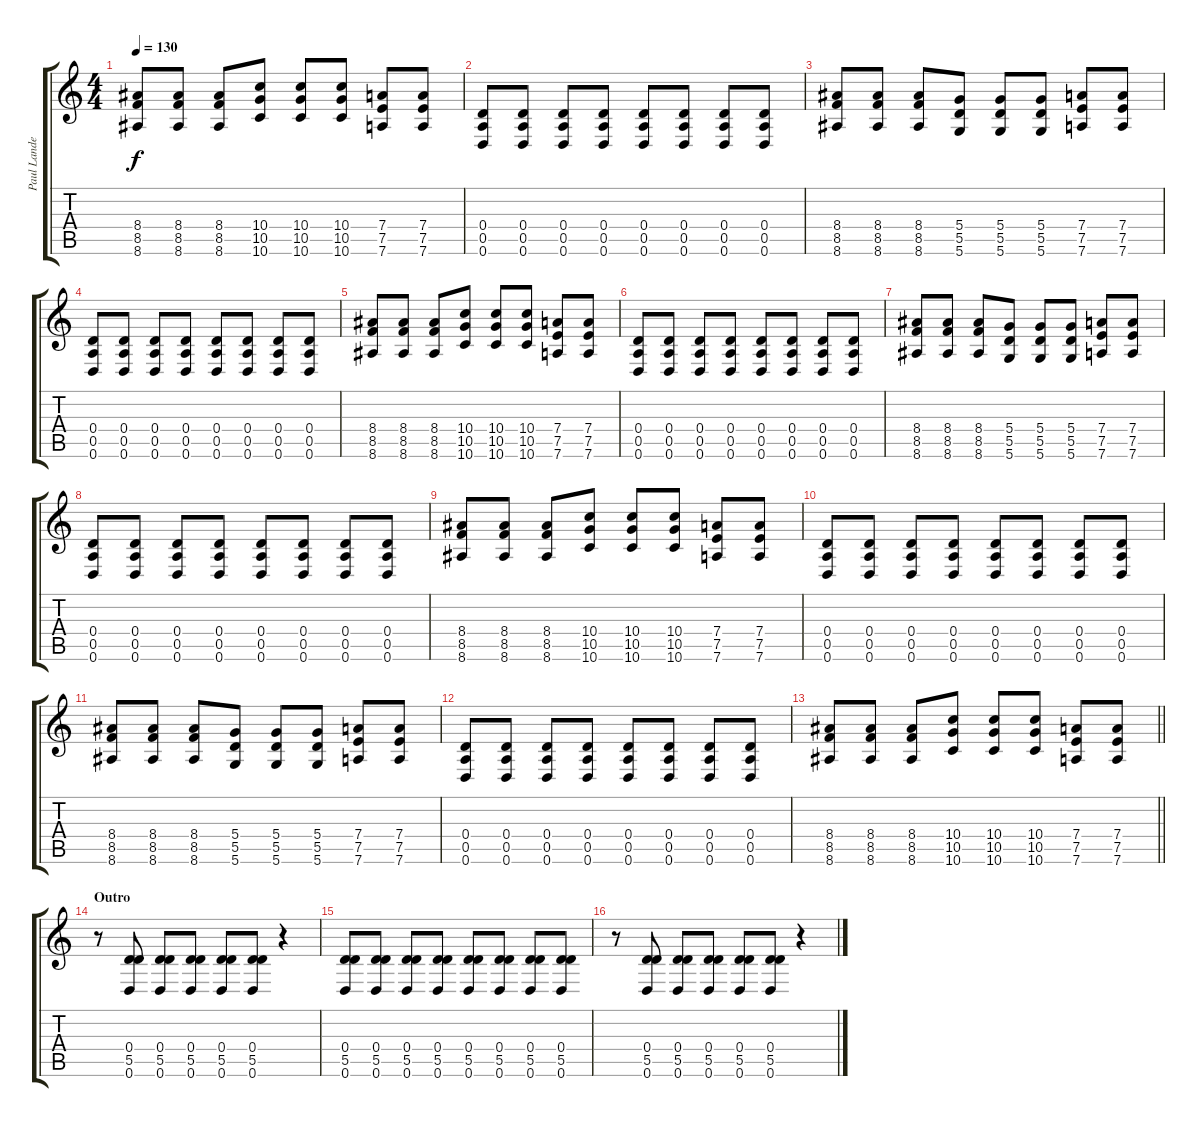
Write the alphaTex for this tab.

\track ("Paul Landers" "Paul Lande") {instrument distortionguitar}
\staff {score tabs}
\tuning (E4 B3 G3 D3 A2 D2) {hide}
\ts (4 4)
\tempo 130
\clef g2
\ks c
(8.4 8.5 8.6).8{dy f} (8.4 8.5 8.6).8 (8.4 8.5 8.6).8 (10.4 10.5 10.6).8 (10.4 10.5 10.6).8 (10.4 10.5 10.6).8 (7.4 7.5 7.6).8 (7.4 7.5 7.6).8 |
(0.4 0.5 0.6).8 (0.4 0.5 0.6).8 (0.4 0.5 0.6).8 (0.4 0.5 0.6).8 (0.4 0.5 0.6).8 (0.4 0.5 0.6).8 (0.4 0.5 0.6).8 (0.4 0.5 0.6).8 |
(8.4 8.5 8.6).8 (8.4 8.5 8.6).8 (8.4 8.5 8.6).8 (5.4 5.5 5.6).8 (5.4 5.5 5.6).8 (5.4 5.5 5.6).8 (7.4 7.5 7.6).8 (7.4 7.5 7.6).8 |
(0.4 0.5 0.6).8 (0.4 0.5 0.6).8 (0.4 0.5 0.6).8 (0.4 0.5 0.6).8 (0.4 0.5 0.6).8 (0.4 0.5 0.6).8 (0.4 0.5 0.6).8 (0.4 0.5 0.6).8 |
(8.4 8.5 8.6).8 (8.4 8.5 8.6).8 (8.4 8.5 8.6).8 (10.4 10.5 10.6).8 (10.4 10.5 10.6).8 (10.4 10.5 10.6).8 (7.4 7.5 7.6).8 (7.4 7.5 7.6).8 |
(0.4 0.5 0.6).8 (0.4 0.5 0.6).8 (0.4 0.5 0.6).8 (0.4 0.5 0.6).8 (0.4 0.5 0.6).8 (0.4 0.5 0.6).8 (0.4 0.5 0.6).8 (0.4 0.5 0.6).8 |
(8.4 8.5 8.6).8 (8.4 8.5 8.6).8 (8.4 8.5 8.6).8 (5.4 5.5 5.6).8 (5.4 5.5 5.6).8 (5.4 5.5 5.6).8 (7.4 7.5 7.6).8 (7.4 7.5 7.6).8 |
(0.4 0.5 0.6).8 (0.4 0.5 0.6).8 (0.4 0.5 0.6).8 (0.4 0.5 0.6).8 (0.4 0.5 0.6).8 (0.4 0.5 0.6).8 (0.4 0.5 0.6).8 (0.4 0.5 0.6).8 |
(8.4 8.5 8.6).8 (8.4 8.5 8.6).8 (8.4 8.5 8.6).8 (10.4 10.5 10.6).8 (10.4 10.5 10.6).8 (10.4 10.5 10.6).8 (7.4 7.5 7.6).8 (7.4 7.5 7.6).8 |
(0.4 0.5 0.6).8 (0.4 0.5 0.6).8 (0.4 0.5 0.6).8 (0.4 0.5 0.6).8 (0.4 0.5 0.6).8 (0.4 0.5 0.6).8 (0.4 0.5 0.6).8 (0.4 0.5 0.6).8 |
(8.4 8.5 8.6).8 (8.4 8.5 8.6).8 (8.4 8.5 8.6).8 (5.4 5.5 5.6).8 (5.4 5.5 5.6).8 (5.4 5.5 5.6).8 (7.4 7.5 7.6).8 (7.4 7.5 7.6).8 |
(0.4 0.5 0.6).8 (0.4 0.5 0.6).8 (0.4 0.5 0.6).8 (0.4 0.5 0.6).8 (0.4 0.5 0.6).8 (0.4 0.5 0.6).8 (0.4 0.5 0.6).8 (0.4 0.5 0.6).8 |
\barLineRight lightlight
(8.4 8.5 8.6).8 (8.4 8.5 8.6).8 (8.4 8.5 8.6).8 (10.4 10.5 10.6).8 (10.4 10.5 10.6).8 (10.4 10.5 10.6).8 (7.4 7.5 7.6).8 (7.4 7.5 7.6).8 |
\section ("" "Outro")
r.8 (0.4 5.5 0.6).8 (0.4 5.5 0.6).8 (0.4 5.5 0.6).8 (0.4 5.5 0.6).8 (0.4 5.5 0.6).8 r.4 |
(0.4 5.5 0.6).8 (0.4 5.5 0.6).8 (0.4 5.5 0.6).8 (0.4 5.5 0.6).8 (0.4 5.5 0.6).8 (0.4 5.5 0.6).8 (0.4 5.5 0.6).8 (0.4 5.5 0.6).8 |
r.8 (0.4 5.5 0.6).8 (0.4 5.5 0.6).8 (0.4 5.5 0.6).8 (0.4 5.5 0.6).8 (0.4 5.5 0.6).8 r.4
